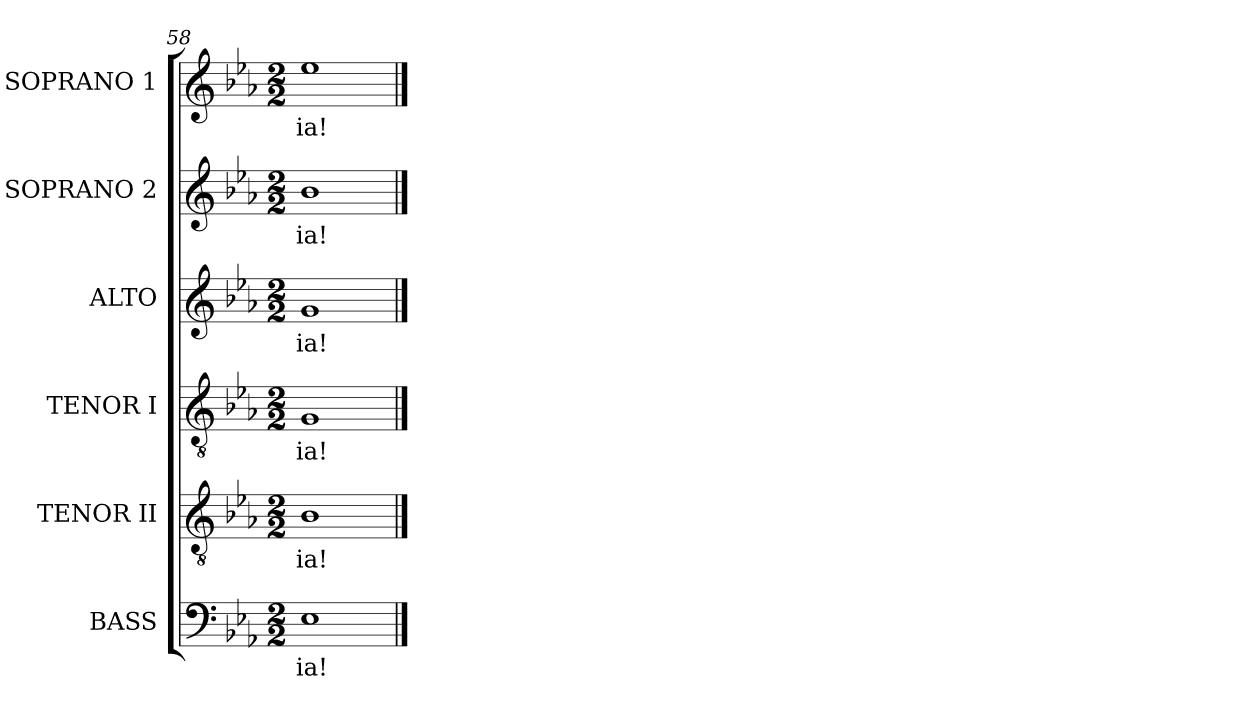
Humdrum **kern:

**kern	**text	**kern	**text	**kern	**text	**kern	**text	**kern	**text	**kern	**text
*part6	*part6	*part5	*part5	*part4	*part4	*part3	*part3	*part2	*part2	*part1	*part1
*staff6	*staff6	*staff5	*staff5	*staff4	*staff4	*staff3	*staff3	*staff2	*staff2	*staff1	*staff1
*I"BASS	*	*I"TENOR II	*	*I"TENOR I	*	*I"ALTO	*	*I"SOPRANO 2	*	*I"SOPRANO 1	*
*clefF4	*	*clefGv2	*	*clefGv2	*	*clefG2	*	*clefG2	*	*clefG2	*
*	*	*ITrd7c12	*	*ITrd7c12	*	*	*	*	*	*	*
*k[b-e-a-]	*	*k[b-e-a-]	*	*k[b-e-a-]	*	*k[b-e-a-]	*	*k[b-e-a-]	*	*k[b-e-a-]	*
*E-:	*	*E-:	*	*E-:	*	*E-:	*	*E-:	*	*E-:	*
*M2/2	*	*M2/2	*	*M2/2	*	*M2/2	*	*M2/2	*	*M2/2	*
=58	=58	=58	=58	=58	=58	=58	=58	=58	=58	=58	=58
!	!LO:LY:b:color=#000000	!	!	!	!	!	!	!	!	!	!
!	!	!	!LO:LY:b:color=#000000	!	!	!	!	!	!	!	!
!	!	!	!	!	!LO:LY:b:color=#000000	!	!	!	!	!	!
!	!	!	!	!	!	!	!LO:LY:b:color=#000000	!	!	!	!
!	!	!	!	!	!	!	!	!	!LO:LY:b:color=#000000	!	!
!	!	!	!	!	!	!	!	!	!	!	!LO:LY:b:color=#000000
1E-i	-ia!	1BB-i	-ia!	1GGi	-ia!	1gi	-ia!	1b-i	-ia!	1ee-i	-ia!
==	==	==	==	==	==	==	==	==	==	==	==
*-	*-	*-	*-	*-	*-	*-	*-	*-	*-	*-	*-
